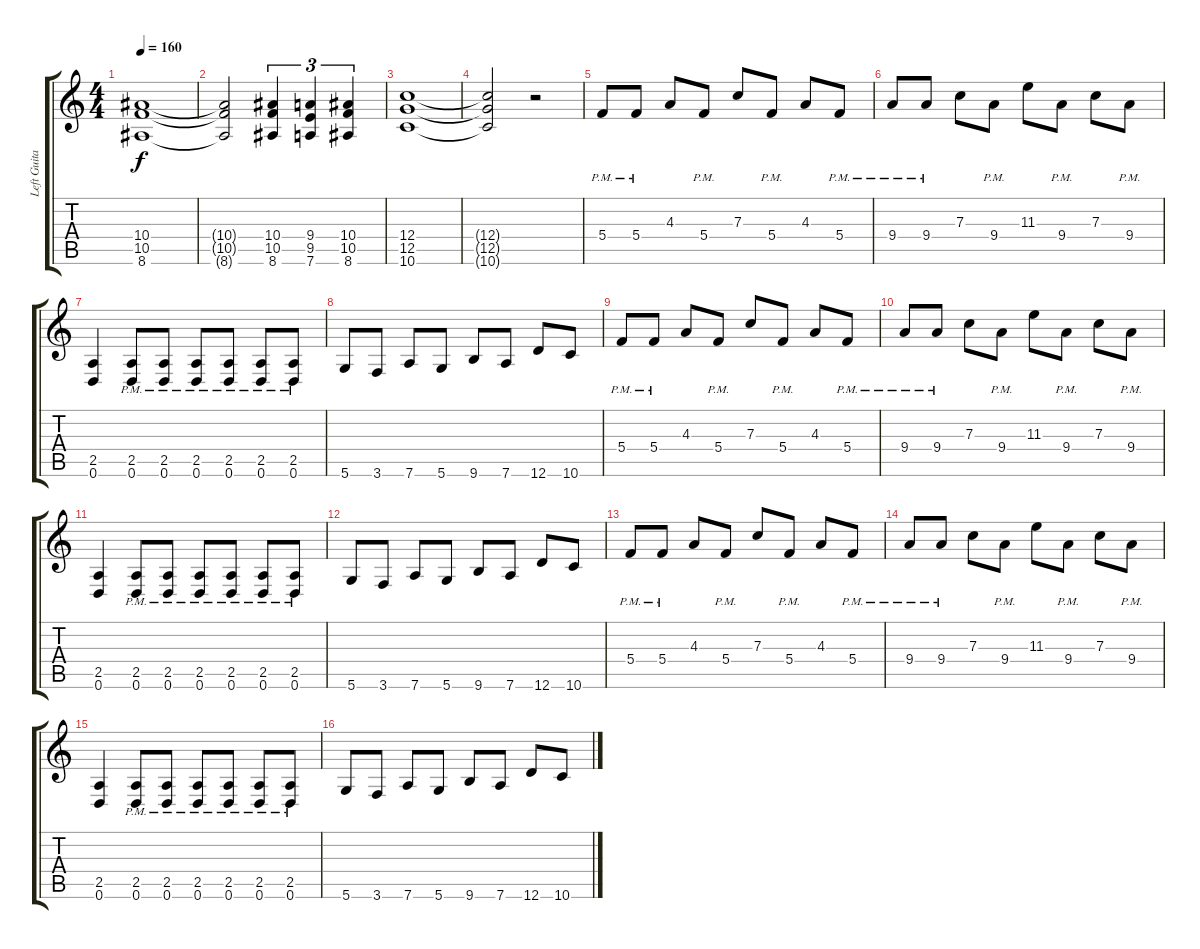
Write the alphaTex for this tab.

\track ("Left Guitar" "Left Guita") {instrument distortionguitar}
\staff {score tabs}
\tuning (D4 A3 F3 C3 G2 D2) {hide}
\ts (4 4)
\tempo 160
\clef g2
\ks c
(10.4 10.5 8.6).1{dy f} |
(10.4{t} 10.5{t} 8.6{t}).2 (10.4 10.5 8.6).4{tu (3 2)} (9.4 9.5 7.6).4{tu (3 2)} (10.4 10.5 8.6).4{tu (3 2)} |
(12.4 12.5 10.6).1 |
(12.4{t} 12.5{t} 10.6{t}).2 r.2 |
5.4{pm}.8 5.4{pm}.8 4.3.8 5.4{pm}.8 7.3.8 5.4{pm}.8 4.3.8 5.4{pm}.8 |
9.4{pm}.8 9.4{pm}.8 7.3.8 9.4{pm}.8 11.3.8 9.4{pm}.8 7.3.8 9.4{pm}.8 |
(2.5 0.6).4 (2.5{pm} 0.6{pm}).8 (2.5{pm} 0.6{pm}).8 (2.5{pm} 0.6{pm}).8 (2.5{pm} 0.6{pm}).8 (2.5{pm} 0.6{pm}).8 (2.5{pm} 0.6{pm}).8 |
5.6.8 3.6.8 7.6.8 5.6.8 9.6.8 7.6.8 12.6.8 10.6.8 |
5.4{pm}.8 5.4{pm}.8 4.3.8 5.4{pm}.8 7.3.8 5.4{pm}.8 4.3.8 5.4{pm}.8 |
9.4{pm}.8 9.4{pm}.8 7.3.8 9.4{pm}.8 11.3.8 9.4{pm}.8 7.3.8 9.4{pm}.8 |
(2.5 0.6).4 (2.5{pm} 0.6{pm}).8 (2.5{pm} 0.6{pm}).8 (2.5{pm} 0.6{pm}).8 (2.5{pm} 0.6{pm}).8 (2.5{pm} 0.6{pm}).8 (2.5{pm} 0.6{pm}).8 |
5.6.8 3.6.8 7.6.8 5.6.8 9.6.8 7.6.8 12.6.8 10.6.8 |
5.4{pm}.8 5.4{pm}.8 4.3.8 5.4{pm}.8 7.3.8 5.4{pm}.8 4.3.8 5.4{pm}.8 |
9.4{pm}.8 9.4{pm}.8 7.3.8 9.4{pm}.8 11.3.8 9.4{pm}.8 7.3.8 9.4{pm}.8 |
(2.5 0.6).4 (2.5{pm} 0.6{pm}).8 (2.5{pm} 0.6{pm}).8 (2.5{pm} 0.6{pm}).8 (2.5{pm} 0.6{pm}).8 (2.5{pm} 0.6{pm}).8 (2.5{pm} 0.6{pm}).8 |
5.6.8 3.6.8 7.6.8 5.6.8 9.6.8 7.6.8 12.6.8 10.6.8
